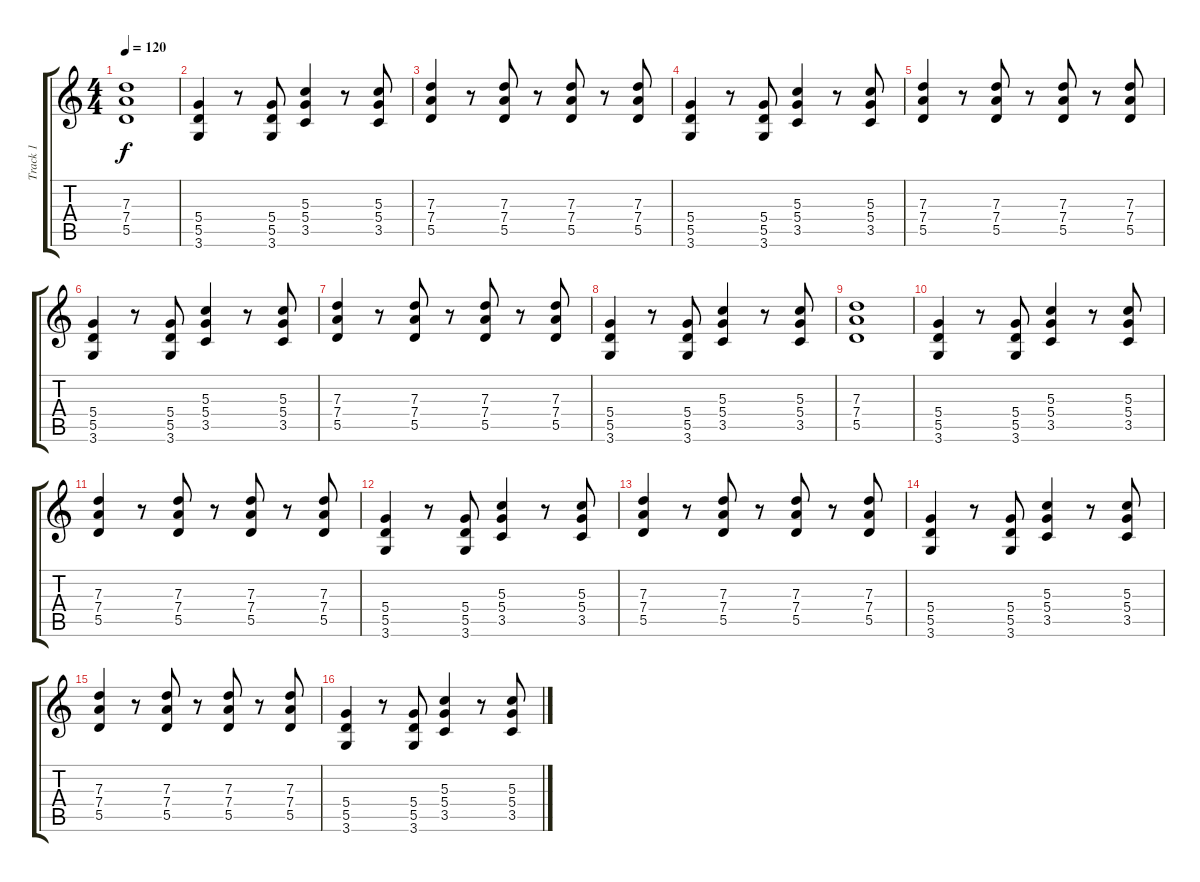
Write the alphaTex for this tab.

\track ("Track 1" "Track 1") {instrument acousticguitarsteel}
\staff {score tabs}
\tuning (E4 B3 G3 D3 A2 E2) {hide}
\ts (4 4)
\tempo 120
\clef g2
\ks c
(7.3 7.4 5.5).1{dy f} |
(5.4 5.5 3.6).4 r.8 (5.4 5.5 3.6).8 (5.3 5.4 3.5).4 r.8 (5.3 5.4 3.5).8 |
(7.3 7.4 5.5).4 r.8 (7.3 7.4 5.5).8 r.8 (7.3 7.4 5.5).8 r.8 (7.3 7.4 5.5).8 |
(5.4 5.5 3.6).4 r.8 (5.4 5.5 3.6).8 (5.3 5.4 3.5).4 r.8 (5.3 5.4 3.5).8 |
(7.3 7.4 5.5).4 r.8 (7.3 7.4 5.5).8 r.8 (7.3 7.4 5.5).8 r.8 (7.3 7.4 5.5).8 |
(5.4 5.5 3.6).4 r.8 (5.4 5.5 3.6).8 (5.3 5.4 3.5).4 r.8 (5.3 5.4 3.5).8 |
(7.3 7.4 5.5).4 r.8 (7.3 7.4 5.5).8 r.8 (7.3 7.4 5.5).8 r.8 (7.3 7.4 5.5).8 |
(5.4 5.5 3.6).4 r.8 (5.4 5.5 3.6).8 (5.3 5.4 3.5).4 r.8 (5.3 5.4 3.5).8 |
(7.3 7.4 5.5).1 |
(5.4 5.5 3.6).4 r.8 (5.4 5.5 3.6).8 (5.3 5.4 3.5).4 r.8 (5.3 5.4 3.5).8 |
(7.3 7.4 5.5).4 r.8 (7.3 7.4 5.5).8 r.8 (7.3 7.4 5.5).8 r.8 (7.3 7.4 5.5).8 |
(5.4 5.5 3.6).4 r.8 (5.4 5.5 3.6).8 (5.3 5.4 3.5).4 r.8 (5.3 5.4 3.5).8 |
(7.3 7.4 5.5).4 r.8 (7.3 7.4 5.5).8 r.8 (7.3 7.4 5.5).8 r.8 (7.3 7.4 5.5).8 |
(5.4 5.5 3.6).4 r.8 (5.4 5.5 3.6).8 (5.3 5.4 3.5).4 r.8 (5.3 5.4 3.5).8 |
(7.3 7.4 5.5).4 r.8 (7.3 7.4 5.5).8 r.8 (7.3 7.4 5.5).8 r.8 (7.3 7.4 5.5).8 |
(5.4 5.5 3.6).4 r.8 (5.4 5.5 3.6).8 (5.3 5.4 3.5).4 r.8 (5.3 5.4 3.5).8
